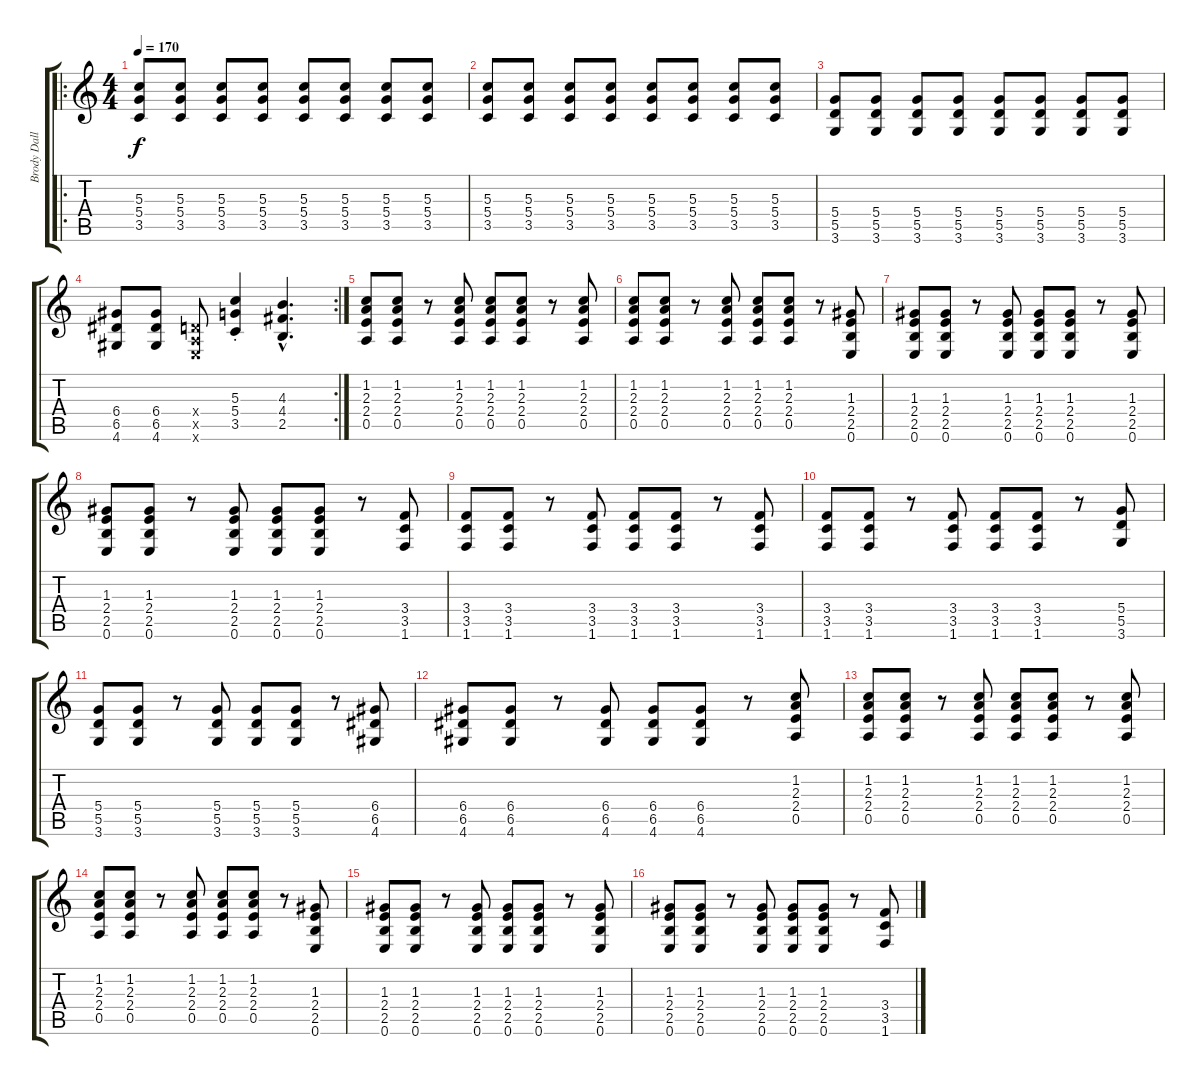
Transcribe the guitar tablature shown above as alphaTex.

\track ("Brody Dalle (Guitar)" "Brody Dall") {instrument overdrivenguitar}
\staff {score tabs}
\tuning (E4 B3 G3 D3 A2 E2) {hide}
\ro
\ts (4 4)
\tempo 170
\clef g2
\ks c
(5.3 5.4 3.5).8{dy f} (5.3 5.4 3.5).8 (5.3 5.4 3.5).8 (5.3 5.4 3.5).8 (5.3 5.4 3.5).8 (5.3 5.4 3.5).8 (5.3 5.4 3.5).8 (5.3 5.4 3.5).8 |
(5.3 5.4 3.5).8 (5.3 5.4 3.5).8 (5.3 5.4 3.5).8 (5.3 5.4 3.5).8 (5.3 5.4 3.5).8 (5.3 5.4 3.5).8 (5.3 5.4 3.5).8 (5.3 5.4 3.5).8 |
(5.4 5.5 3.6).8 (5.4 5.5 3.6).8 (5.4 5.5 3.6).8 (5.4 5.5 3.6).8 (5.4 5.5 3.6).8 (5.4 5.5 3.6).8 (5.4 5.5 3.6).8 (5.4 5.5 3.6).8 |
\rc 2
(6.4 6.5 4.6).8 (6.4 6.5 4.6).8 (0.4{x} 0.5{x} 0.6{x}).8 (5.3{st} 5.4 3.5).4 (4.3{hac} 4.4{hac} 2.5{hac}).4{d} |
(1.2 2.3 2.4 0.5).8 (1.2 2.3 2.4 0.5).8 r.8 (1.2 2.3 2.4 0.5).8 (1.2 2.3 2.4 0.5).8 (1.2 2.3 2.4 0.5).8 r.8 (1.2 2.3 2.4 0.5).8 |
(1.2 2.3 2.4 0.5).8 (1.2 2.3 2.4 0.5).8 r.8 (1.2 2.3 2.4 0.5).8 (1.2 2.3 2.4 0.5).8 (1.2 2.3 2.4 0.5).8 r.8 (1.3 2.4 2.5 0.6).8 |
(1.3 2.4 2.5 0.6).8 (1.3 2.4 2.5 0.6).8 r.8 (1.3 2.4 2.5 0.6).8 (1.3 2.4 2.5 0.6).8 (1.3 2.4 2.5 0.6).8 r.8 (1.3 2.4 2.5 0.6).8 |
(1.3 2.4 2.5 0.6).8 (1.3 2.4 2.5 0.6).8 r.8 (1.3 2.4 2.5 0.6).8 (1.3 2.4 2.5 0.6).8 (1.3 2.4 2.5 0.6).8 r.8 (3.4 3.5 1.6).8 |
(3.4 3.5 1.6).8 (3.4 3.5 1.6).8 r.8 (3.4 3.5 1.6).8 (3.4 3.5 1.6).8 (3.4 3.5 1.6).8 r.8 (3.4 3.5 1.6).8 |
(3.4 3.5 1.6).8 (3.4 3.5 1.6).8 r.8 (3.4 3.5 1.6).8 (3.4 3.5 1.6).8 (3.4 3.5 1.6).8 r.8 (5.4 5.5 3.6).8 |
(5.4 5.5 3.6).8 (5.4 5.5 3.6).8 r.8 (5.4 5.5 3.6).8 (5.4 5.5 3.6).8 (5.4 5.5 3.6).8 r.8 (6.4 6.5 4.6).8 |
(6.4 6.5 4.6).8 (6.4 6.5 4.6).8 r.8 (6.4 6.5 4.6).8 (6.4 6.5 4.6).8 (6.4 6.5 4.6).8 r.8 (1.2 2.3 2.4 0.5).8 |
(1.2 2.3 2.4 0.5).8 (1.2 2.3 2.4 0.5).8 r.8 (1.2 2.3 2.4 0.5).8 (1.2 2.3 2.4 0.5).8 (1.2 2.3 2.4 0.5).8 r.8 (1.2 2.3 2.4 0.5).8 |
(1.2 2.3 2.4 0.5).8 (1.2 2.3 2.4 0.5).8 r.8 (1.2 2.3 2.4 0.5).8 (1.2 2.3 2.4 0.5).8 (1.2 2.3 2.4 0.5).8 r.8 (1.3 2.4 2.5 0.6).8 |
(1.3 2.4 2.5 0.6).8 (1.3 2.4 2.5 0.6).8 r.8 (1.3 2.4 2.5 0.6).8 (1.3 2.4 2.5 0.6).8 (1.3 2.4 2.5 0.6).8 r.8 (1.3 2.4 2.5 0.6).8 |
(1.3 2.4 2.5 0.6).8 (1.3 2.4 2.5 0.6).8 r.8 (1.3 2.4 2.5 0.6).8 (1.3 2.4 2.5 0.6).8 (1.3 2.4 2.5 0.6).8 r.8 (3.4 3.5 1.6).8
